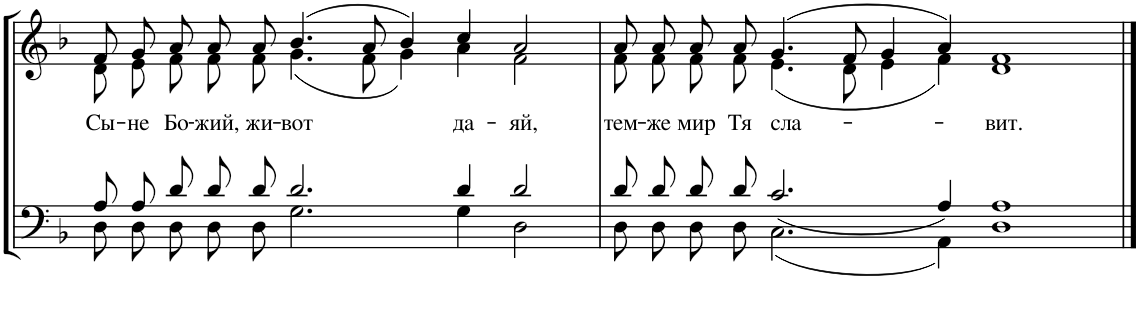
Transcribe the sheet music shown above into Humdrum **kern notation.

**kern	**kern	**text
*part1	*part1	*part1
*staff2	*staff1	*staff1
*I"Piano	*	*
*I'Pno.	*	*
!!LO:PB:g=z
*clefF4	*clefG2	*
*k[b-]	*k[b-]	*
*M63/4	*M63/4	*
=7	=7	=7
*^	*^	*
*	*^	*	*	*
!	!	!	!	!	!LO:LY:b
000ryy	8A/L	8D\L	8f/L	8d\L	Сы-
!	!	!	!	!	!LO:LY:b
.	8A/	8D\	8g/	8e\	-не
!	!	!	!	!	!LO:LY:b
.	8d/	8D\	8a/	8f\	Бо-
!	!	!	!	!	!LO:LY:b
.	8d/	8D\	8a/	8f\	-жий,
!	!	!	!	!	!LO:LY:b
.	8d/J	8D\J	8a/J	8f\J	жи-
!	!	!	!	!	!LO:LY:b
.	2.d/	2.G\	(4.b-/	(4.g\	-вот
.	.	.	8a/	8f\	.
.	.	.	4b-/)	4g\)	.
!	!	!	!	!	!LO:LY:b
.	4d/	4G\	4cc/	4a\	да-
!	!	!	!	!	!LO:LY:b
.	2d/	2D\	2a/	2f\	-яй,
.	1ryy	1ryy	000ryy	000ryy	.
.	1ryy	1ryy	.	.	.
.	1ryy	1ryy	.	.	.
.	1ryy	1ryy	.	.	.
.	1ryy	1ryy	.	.	.
.	1ryy	1ryy	.	.	.
4%31ryy	.	.	.	.	.
.	1ryy	1ryy	.	.	.
.	1ryy	1ryy	.	.	.
.	1ryy	1ryy	00ryy	00ryy	.
.	1ryy	1ryy	.	.	.
.	1ryy	1ryy	.	.	.
.	1ryy	1ryy	.	.	.
.	1ryy	1ryy	1ryy	1ryy	.
.	2ryy	2ryy	2ryy	2ryy	.
.	8ryy	8ryy	8ryy	8ryy	.
=8	=8	=8	=8	=8	=8
!	!	!	!	!	!LO:LY:b
000ryy	8d/L	8D\L	8a/L	8f\L	тем-
!	!	!	!	!	!LO:LY:b
.	8d/	8D\	8a/	8f\	-же
!	!	!	!	!	!LO:LY:b
.	8d/	8D\	8a/	8f\	мир
!	!	!	!	!	!LO:LY:b
.	8d/J	8D\J	8a/J	8f\J	Тя
!	!	!	!	!	!LO:LY:b
.	2.c/	2.C\	(4.g/	(4.e\	сла-
.	.	.	8f/	8d\	.
.	.	.	4g/	4e\	.
.	4A/	4AA\	4a/)	4f\)	.
!	!	!	!	!	!LO:LY:b
.	1A	1D	1f	1d	-вит.
.	1ryy	1ryy	000ryy	000ryy	.
.	1ryy	1ryy	.	.	.
.	1ryy	1ryy	.	.	.
.	1ryy	1ryy	.	.	.
.	1ryy	1ryy	.	.	.
.	1ryy	1ryy	.	.	.
4%31ryy	.	.	.	.	.
.	1ryy	1ryy	.	.	.
.	1ryy	1ryy	.	.	.
.	1ryy	1ryy	00ryy	00ryy	.
.	1ryy	1ryy	.	.	.
.	1ryy	1ryy	.	.	.
.	1ryy	1ryy	.	.	.
.	1ryy	1ryy	1ryy	1ryy	.
.	4ryy	4ryy	4ryy	4ryy	.
*v	*v	*v	*	*	*
*	*v	*v	*
==	==	==
*-	*-	*-
